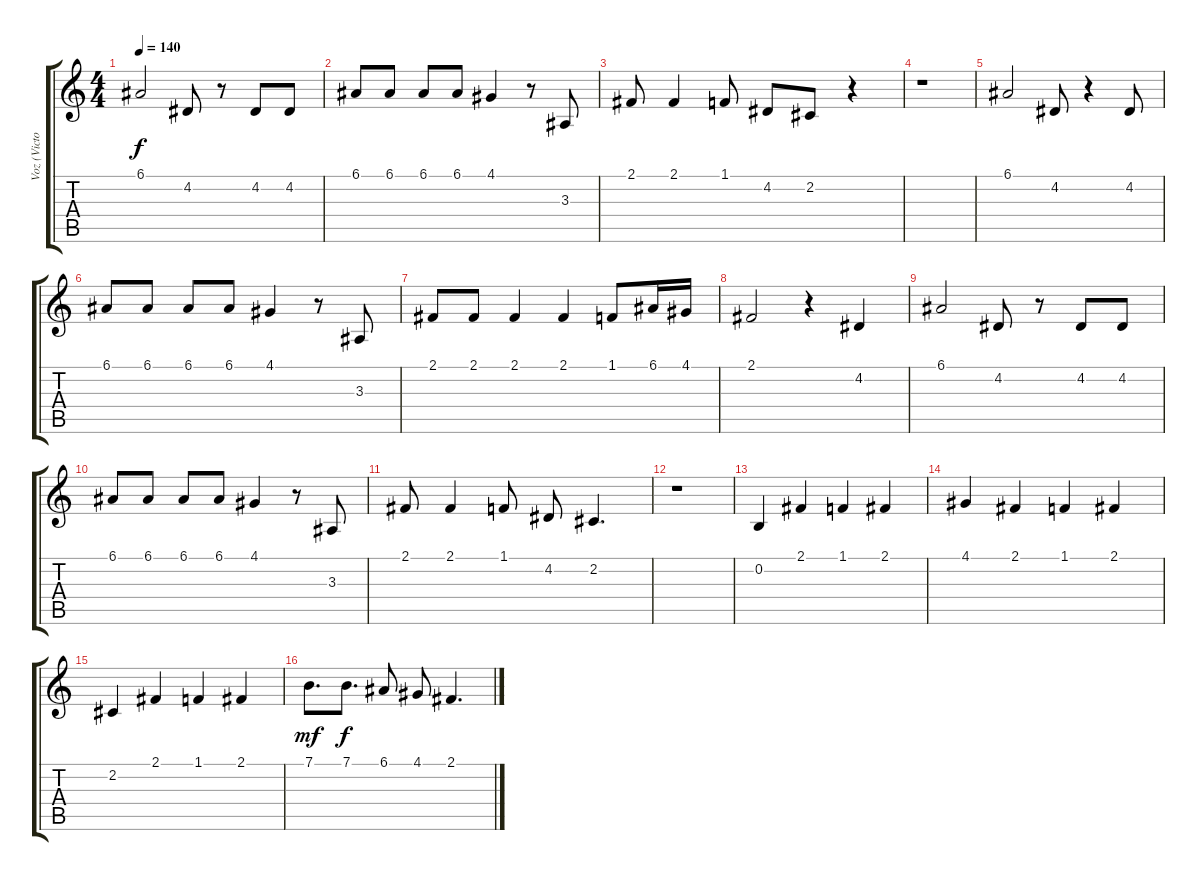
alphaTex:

\track ("Voz (Victor García)" "Voz (Victo") {instrument lead6voice}
\staff {score tabs}
\tuning (E4 B3 G3 D3 A2 E2) {hide}
\ts (4 4)
\tempo 140
\clef g2
\ks c
6.1.2{dy f} 4.2.8 r.8 4.2.8 4.2.8 |
6.1.8 6.1.8 6.1.8 6.1.8 4.1.4 r.8 3.3.8 |
2.1.8 2.1.4 1.1.8 4.2.8 2.2.8 r.4 |
r.1 |
6.1.2 4.2.8 r.4 4.2.8 |
6.1.8 6.1.8 6.1.8 6.1.8 4.1.4 r.8 3.3.8 |
2.1.8 2.1.8 2.1.4 2.1.4 1.1.8 6.1.16 4.1.16 |
2.1.2 r.4 4.2.4 |
6.1.2 4.2.8 r.8 4.2.8 4.2.8 |
6.1.8 6.1.8 6.1.8 6.1.8 4.1.4 r.8 3.3.8 |
2.1.8 2.1.4 1.1.8 4.2.8 2.2.4{d} |
r.1 |
0.2.4 2.1.4 1.1.4 2.1.4 |
4.1.4 2.1.4 1.1.4 2.1.4 |
2.2.4 2.1.4 1.1.4 2.1.4 |
7.1.8{d dy mf} 7.1.8{d dy f} 6.1.8 4.1.8 2.1.4{d}
